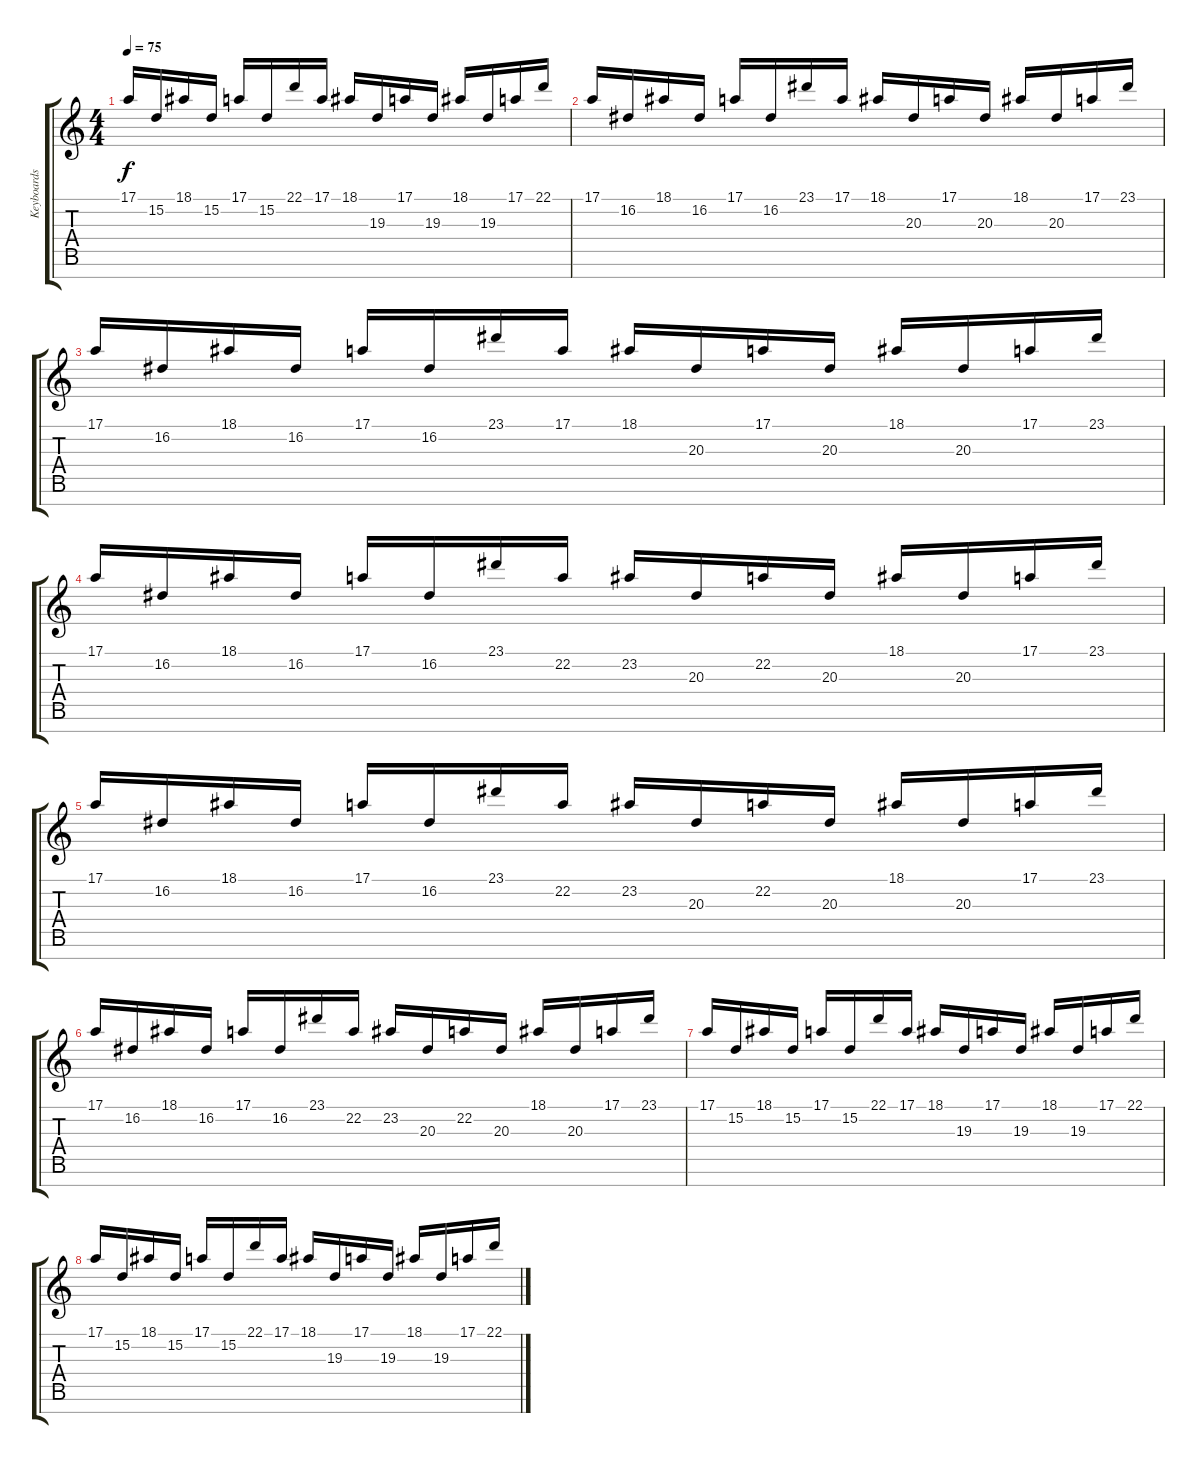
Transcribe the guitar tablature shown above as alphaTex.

\track ("Keyboards" "Keyboards") {instrument musicbox}
\staff {score tabs}
\tuning (E4 B3 G3 D3 A2 E2 B1) {hide}
\ts (4 4)
\tempo 75
\clef g2
\ks c
17.1.16{dy f beam Up} 15.2.16{beam Up} 18.1.16{beam Up} 15.2.16{beam Up} 17.1.16{beam Up} 15.2.16{beam Up} 22.1.16{beam Up} 17.1.16{beam Up} 18.1.16{beam Up} 19.3.16{beam Up} 17.1.16{beam Up} 19.3.16{beam Up} 18.1.16{beam Up} 19.3.16{beam Up} 17.1.16{beam Up} 22.1.16{beam Up} |
17.1.16{beam Up} 16.2.16{beam Up} 18.1.16{beam Up} 16.2.16{beam Up} 17.1.16{beam Up} 16.2.16{beam Up} 23.1.16{beam Up} 17.1.16{beam Up} 18.1.16{beam Up} 20.3.16{beam Up} 17.1.16{beam Up} 20.3.16{beam Up} 18.1.16{beam Up} 20.3.16{beam Up} 17.1.16{beam Up} 23.1.16{beam Up} |
17.1.16{beam Up} 16.2.16{beam Up} 18.1.16{beam Up} 16.2.16{beam Up} 17.1.16{beam Up} 16.2.16{beam Up} 23.1.16{beam Up} 17.1.16{beam Up} 18.1.16{beam Up} 20.3.16{beam Up} 17.1.16{beam Up} 20.3.16{beam Up} 18.1.16{beam Up} 20.3.16{beam Up} 17.1.16{beam Up} 23.1.16{beam Up} |
17.1.16{beam Up} 16.2.16{beam Up} 18.1.16{beam Up} 16.2.16{beam Up} 17.1.16{beam Up} 16.2.16{beam Up} 23.1.16{beam Up} 22.2.16{beam Up} 23.2.16{beam Up} 20.3.16{beam Up} 22.2.16{beam Up} 20.3.16{beam Up} 18.1.16{beam Up} 20.3.16{beam Up} 17.1.16{beam Up} 23.1.16{beam Up} |
17.1.16{beam Up} 16.2.16{beam Up} 18.1.16{beam Up} 16.2.16{beam Up} 17.1.16{beam Up} 16.2.16{beam Up} 23.1.16{beam Up} 22.2.16{beam Up} 23.2.16{beam Up} 20.3.16{beam Up} 22.2.16{beam Up} 20.3.16{beam Up} 18.1.16{beam Up} 20.3.16{beam Up} 17.1.16{beam Up} 23.1.16{beam Up} |
17.1.16{beam Up} 16.2.16{beam Up} 18.1.16{beam Up} 16.2.16{beam Up} 17.1.16{beam Up} 16.2.16{beam Up} 23.1.16{beam Up} 22.2.16{beam Up} 23.2.16{beam Up} 20.3.16{beam Up} 22.2.16{beam Up} 20.3.16{beam Up} 18.1.16{beam Up} 20.3.16{beam Up} 17.1.16{beam Up} 23.1.16{beam Up} |
17.1.16{beam Up} 15.2.16{beam Up} 18.1.16{beam Up} 15.2.16{beam Up} 17.1.16{beam Up} 15.2.16{beam Up} 22.1.16{beam Up} 17.1.16{beam Up} 18.1.16{beam Up} 19.3.16{beam Up} 17.1.16{beam Up} 19.3.16{beam Up} 18.1.16{beam Up} 19.3.16{beam Up} 17.1.16{beam Up} 22.1.16{beam Up} |
17.1.16{beam Up} 15.2.16{beam Up} 18.1.16{beam Up} 15.2.16{beam Up} 17.1.16{beam Up} 15.2.16{beam Up} 22.1.16{beam Up} 17.1.16{beam Up} 18.1.16{beam Up} 19.3.16{beam Up} 17.1.16{beam Up} 19.3.16{beam Up} 18.1.16{beam Up} 19.3.16{beam Up} 17.1.16{beam Up} 22.1.16{beam Up}
